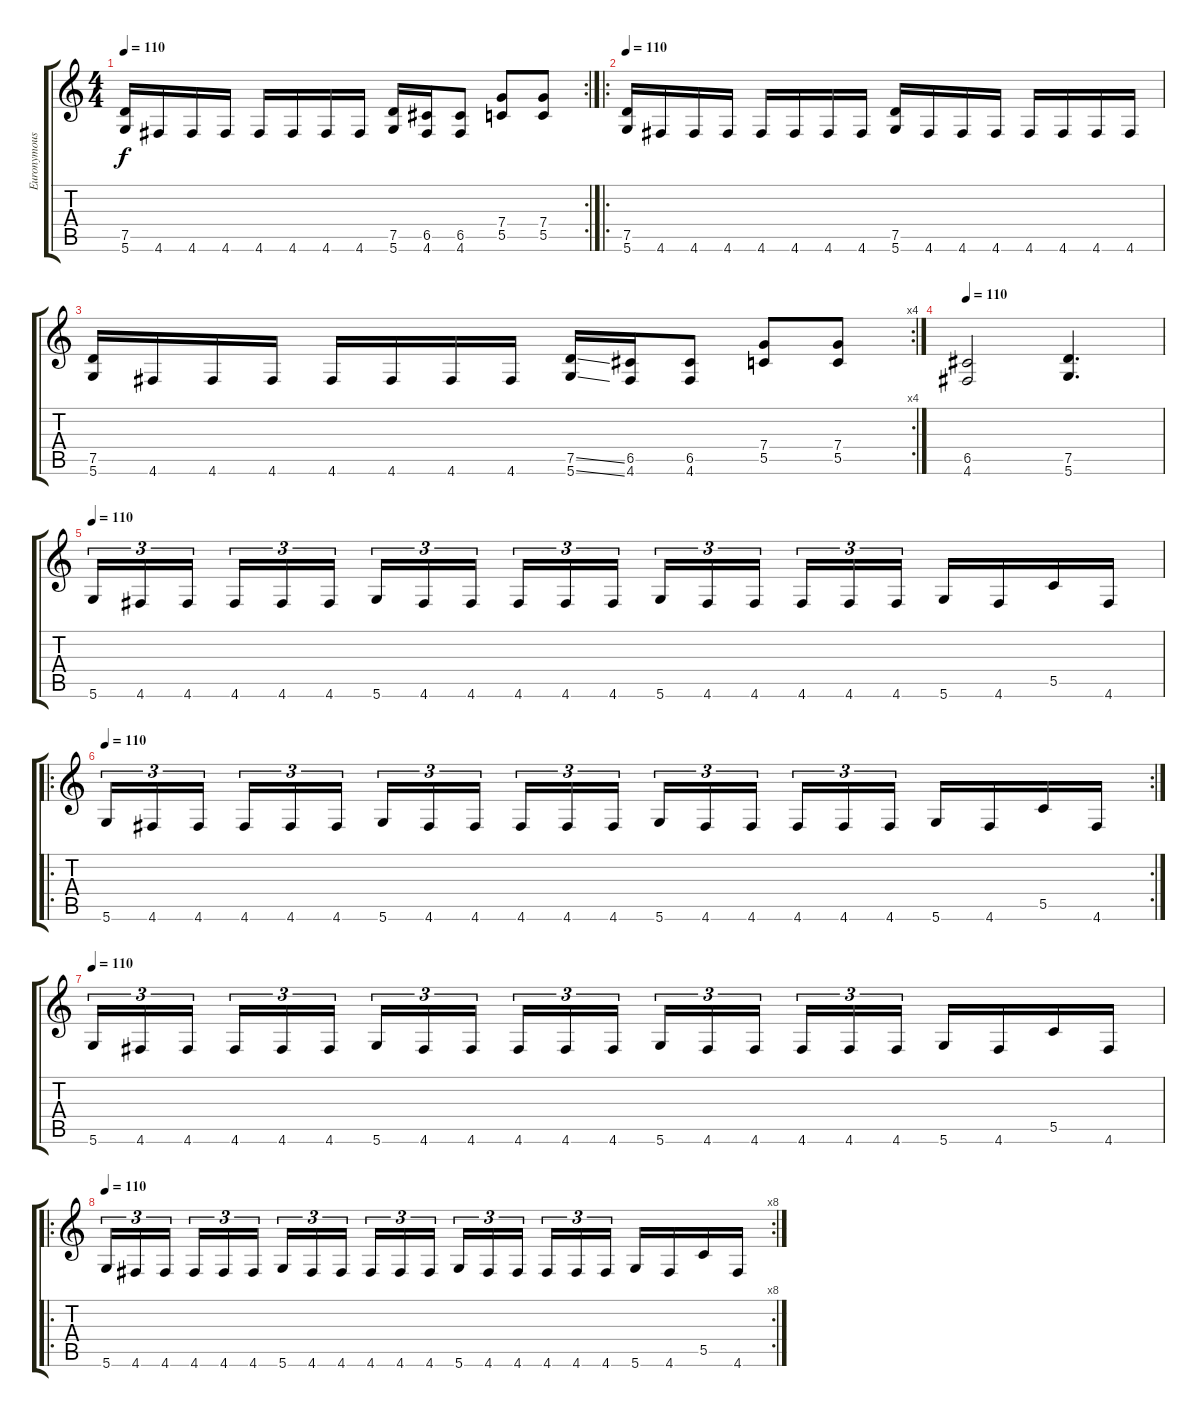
\track ("Euronymous" "Euronymous") {instrument distortionguitar}
\staff {score tabs}
\tuning (D4 A3 F3 C3 G2 D2) {hide}
\rc 2
\ts (4 4)
\tempo 110
\clef g2
\ks c
(7.5 5.6).16{dy f} 4.6.16 4.6.16 4.6.16 4.6.16 4.6.16 4.6.16 4.6.16 (7.5 5.6).16 (6.5 4.6).16 (6.5 4.6).8 (7.4 5.5).8 (7.4 5.5).8 |
\ro
\tempo 110
(7.5 5.6).16 4.6.16 4.6.16 4.6.16 4.6.16 4.6.16 4.6.16 4.6.16 (7.5 5.6).16 4.6.16 4.6.16 4.6.16 4.6.16 4.6.16 4.6.16 4.6.16 |
\rc 4
(7.5 5.6).16 4.6.16 4.6.16 4.6.16 4.6.16 4.6.16 4.6.16 4.6.16 (7.5{ss} 5.6{ss}).16 (6.5 4.6).16 (6.5 4.6).8 (7.4 5.5).8 (7.4 5.5).8 |
\tempo 110
(6.5 4.6).2 (7.5 5.6).4{d} |
\tempo 110
5.6.16{tu (3 2)} 4.6.16{tu (3 2)} 4.6.16{tu (3 2) beam splitsecondary} 4.6.16{tu (3 2)} 4.6.16{tu (3 2)} 4.6.16{tu (3 2)} 5.6.16{tu (3 2)} 4.6.16{tu (3 2)} 4.6.16{tu (3 2) beam splitsecondary} 4.6.16{tu (3 2)} 4.6.16{tu (3 2)} 4.6.16{tu (3 2)} 5.6.16{tu (3 2)} 4.6.16{tu (3 2)} 4.6.16{tu (3 2) beam splitsecondary} 4.6.16{tu (3 2)} 4.6.16{tu (3 2)} 4.6.16{tu (3 2)} 5.6.16 4.6.16 5.5.16 4.6.16 |
\ro
\rc 2
\tempo 110
5.6.16{tu (3 2)} 4.6.16{tu (3 2)} 4.6.16{tu (3 2) beam splitsecondary} 4.6.16{tu (3 2)} 4.6.16{tu (3 2)} 4.6.16{tu (3 2)} 5.6.16{tu (3 2)} 4.6.16{tu (3 2)} 4.6.16{tu (3 2) beam splitsecondary} 4.6.16{tu (3 2)} 4.6.16{tu (3 2)} 4.6.16{tu (3 2)} 5.6.16{tu (3 2)} 4.6.16{tu (3 2)} 4.6.16{tu (3 2) beam splitsecondary} 4.6.16{tu (3 2)} 4.6.16{tu (3 2)} 4.6.16{tu (3 2)} 5.6.16 4.6.16 5.5.16 4.6.16 |
\tempo 110
5.6.16{tu (3 2)} 4.6.16{tu (3 2)} 4.6.16{tu (3 2) beam splitsecondary} 4.6.16{tu (3 2)} 4.6.16{tu (3 2)} 4.6.16{tu (3 2)} 5.6.16{tu (3 2)} 4.6.16{tu (3 2)} 4.6.16{tu (3 2) beam splitsecondary} 4.6.16{tu (3 2)} 4.6.16{tu (3 2)} 4.6.16{tu (3 2)} 5.6.16{tu (3 2)} 4.6.16{tu (3 2)} 4.6.16{tu (3 2) beam splitsecondary} 4.6.16{tu (3 2)} 4.6.16{tu (3 2)} 4.6.16{tu (3 2)} 5.6.16 4.6.16 5.5.16 4.6.16 |
\ro
\rc 8
\tempo 110
5.6.16{tu (3 2)} 4.6.16{tu (3 2)} 4.6.16{tu (3 2) beam splitsecondary} 4.6.16{tu (3 2)} 4.6.16{tu (3 2)} 4.6.16{tu (3 2)} 5.6.16{tu (3 2)} 4.6.16{tu (3 2)} 4.6.16{tu (3 2) beam splitsecondary} 4.6.16{tu (3 2)} 4.6.16{tu (3 2)} 4.6.16{tu (3 2)} 5.6.16{tu (3 2)} 4.6.16{tu (3 2)} 4.6.16{tu (3 2) beam splitsecondary} 4.6.16{tu (3 2)} 4.6.16{tu (3 2)} 4.6.16{tu (3 2)} 5.6.16 4.6.16 5.5.16 4.6.16
